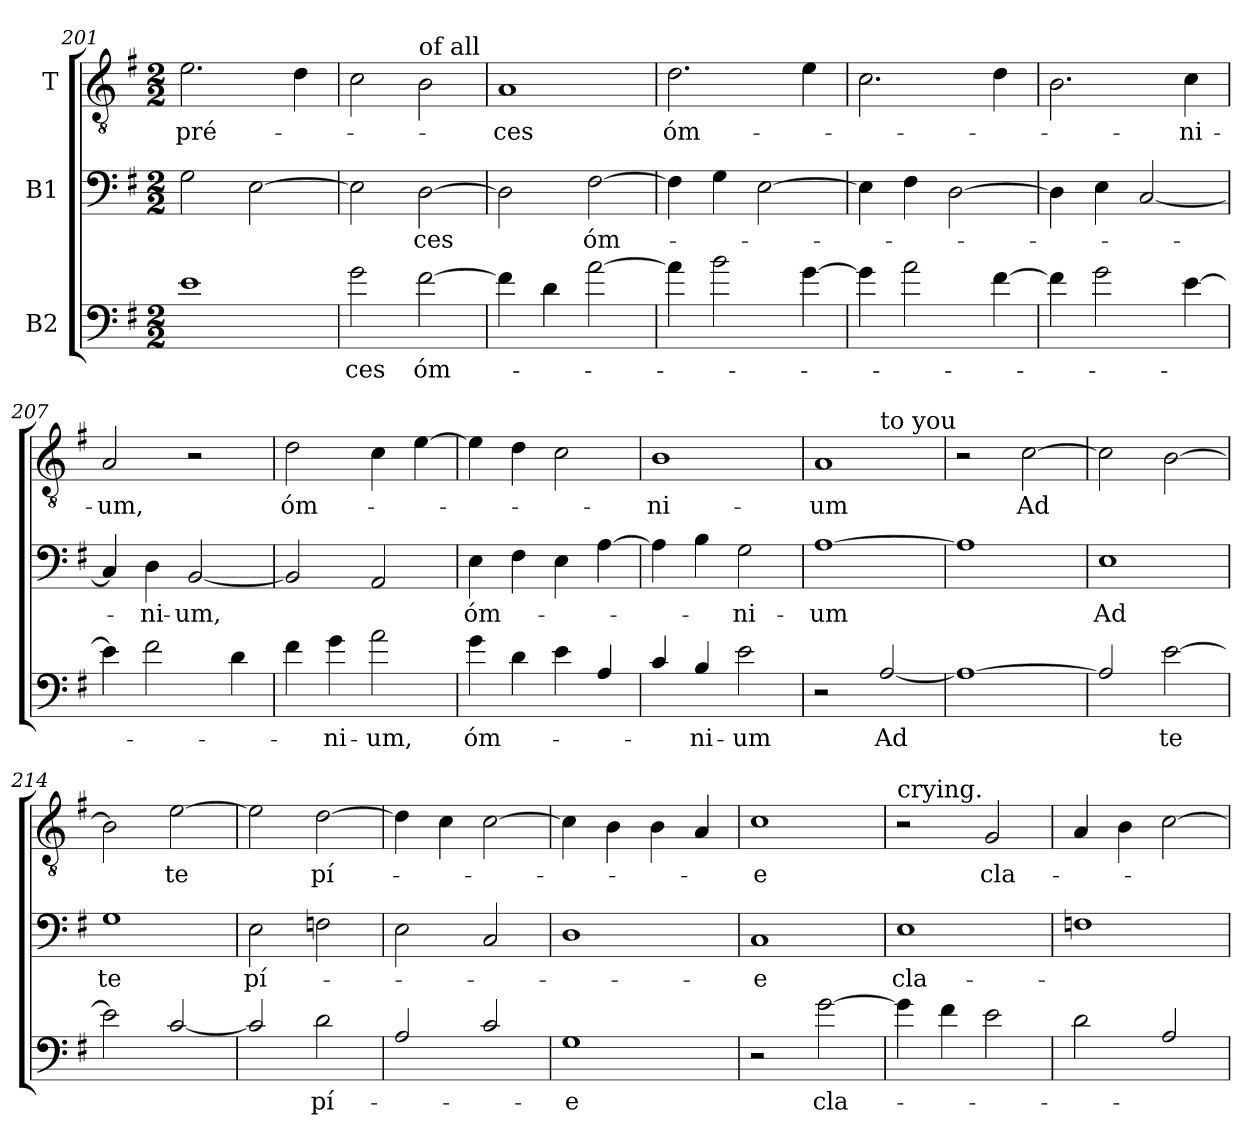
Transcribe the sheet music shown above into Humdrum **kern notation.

**kern	**text	**kern	**text	**kern	**text
*part3	*part3	*part2	*part2	*part1	*part1
*staff3	*staff3	*staff2	*staff2	*staff1	*staff1
*I"B2	*	*I"B1	*	*I"T	*
*clefF4	*	*clefF4	*	*clefGv2	*
*ITrd7c12	*	*	*	*	*
*k[f#]	*	*k[f#]	*	*k[f#]	*
*G:	*	*G:	*	*G:	*
*M2/2	*	*M2/2	*	*M2/2	*
=201	=201	=201	=201	=201	=201
!	!	!	!	!	!LO:LY:b
1E	.	2G\	.	2.e\	pré-
.	.	[2E\	.	.	.
.	.	.	.	4d\	.
=202	=202	=202	=202	=202	=202
!	!LO:LY:b	!	!	!	!
2G\	-ces	2E\]	.	2c\	.
!	!	!	!	!LO:TX:a:t=of all	!
!	!LO:LY:b	!	!LO:LY:b	!	!
[2F#\	óm-	[2D\	-ces	2B\	.
=203	=203	=203	=203	=203	=203
!	!	!	!	!	!LO:LY:b
4F#\]	.	2D\]	.	1A	-ces
4D\	.	.	.	.	.
!	!	!	!LO:LY:b	!	!
[2A\	.	[2F#\	óm-	.	.
!!LO:LB:g=z
=204	=204	=204	=204	=204	=204
!	!	!	!	!	!LO:LY:b
4A\]	.	4F#\]	.	2.d\	óm-
2B\	.	4G\	.	.	.
.	.	[2E\	.	.	.
[4G\	.	.	.	4e\	.
=205	=205	=205	=205	=205	=205
4G\]	.	4E\]	.	2.c\	.
2A\	.	4F#\	.	.	.
.	.	[2D\	.	.	.
[4F#\	.	.	.	4d\	.
=206	=206	=206	=206	=206	=206
4F#\]	.	4D\]	.	2.B\	.
2G\	.	4E\	.	.	.
.	.	[2C/	.	.	.
!	!	!	!	!	!LO:LY:b
[4E\	.	.	.	4c\	-ni-
=207	=207	=207	=207	=207	=207
!	!	!	!	!	!LO:LY:b
4E\]	.	4C/]	.	2A/	-um,
!	!	!	!LO:LY:b	!	!
2F#\	.	4D\	-ni-	.	.
!	!	!	!LO:LY:b	!	!
.	.	[2BB/	-um,	2r	.
4D\	.	.	.	.	.
=208	=208	=208	=208	=208	=208
!	!	!	!	!	!LO:LY:b
4F#\	.	2BB/]	.	2d\	óm-
!	!LO:LY:b	!	!	!	!
4G\	-ni-	.	.	.	.
!	!LO:LY:b	!	!	!	!
2A\	-um,	2AA/	.	4c\	.
.	.	.	.	[4e\	.
=209	=209	=209	=209	=209	=209
!	!LO:LY:b	!	!LO:LY:b	!	!
4G\	óm-	4E\	óm-	4e\]	.
4D\	.	4F#\	.	4d\	.
4E\	.	4E\	.	2c\	.
4AA/	.	[4A\	.	.	.
!!LO:LB:g=z
=210	=210	=210	=210	=210	=210
!	!	!	!	!	!LO:LY:b
4C/	.	4A\]	.	1B	-ni-
!	!LO:LY:b	!	!	!	!
4BB/	-ni-	4B\	.	.	.
!	!LO:LY:b	!	!LO:LY:b	!	!
2E\	-um	2G\	-ni-	.	.
=211	=211	=211	=211	=211	=211
!	!	!	!LO:LY:b	!	!LO:LY:b
*	*	*	*	*^	*
2r	.	[1A	-um	1A	2ryy	-um
!	!	!	!	!	!LO:TX:a:t=to you	!
!	!LO:LY:b	!	!	!	!	!
[2AA/	Ad	.	.	.	2ryy	.
=212	=212	=212	=212	=212	=212	=212
!	!	!	!	!LO:TX:a:t=piously	!	!
*	*	*	*	*v	*v	*
1AA_	.	1A]	.	2r	.
!	!	!	!	!	!LO:LY:b
.	.	.	.	[2c\	Ad
=213	=213	=213	=213	=213	=213
!	!	!	!LO:LY:b	!	!
2AA/]	.	1E	Ad	2c\]	.
!	!LO:LY:b	!	!	!	!
[2E\	te	.	.	[2B\	.
=214	=214	=214	=214	=214	=214
!	!	!	!LO:LY:b	!	!
2E\]	.	1G	te	2B\]	.
!	!	!	!	!	!LO:LY:b
[2C/	.	.	.	[2e\	te
=215	=215	=215	=215	=215	=215
!	!	!	!LO:LY:b	!	!
2C/]	.	2E\	pí-	2e\]	.
!	!LO:LY:b	!	!	!	!LO:LY:b
2D\	pí-	2Fn\	.	[2d\	pí-
=216	=216	=216	=216	=216	=216
2AA/	.	2E\	.	4d\]	.
.	.	.	.	4c\	.
2C/	.	2C/	.	[2c\	.
!!LO:PB:g=z
=217	=217	=217	=217	=217	=217
!	!LO:LY:b	!	!	!	!
1GG	-e	1D	.	4c\]	.
.	.	.	.	4B\	.
.	.	.	.	4B\	.
.	.	.	.	4A/	.
=218	=218	=218	=218	=218	=218
!	!	!	!LO:LY:b	!	!LO:LY:b
2r	.	1C	-e	1c	-e
!	!LO:LY:b	!	!	!	!
[2G\	cla-	.	.	.	.
=219	=219	=219	=219	=219	=219
!	!	!	!	!LO:TX:a:t=crying.	!
!	!	!	!LO:LY:b	!	!
4G\]	.	1E	cla-	2r	.
4F#\	.	.	.	.	.
!	!	!	!	!	!LO:LY:b
2E\	.	.	.	2G/	cla-
=220	=220	=220	=220	=220	=220
2D\	.	1Fn	.	4A/	.
.	.	.	.	4B\	.
2AA/	.	.	.	[2c\	.
=	=	=	=	=	=
*-	*-	*-	*-	*-	*-
